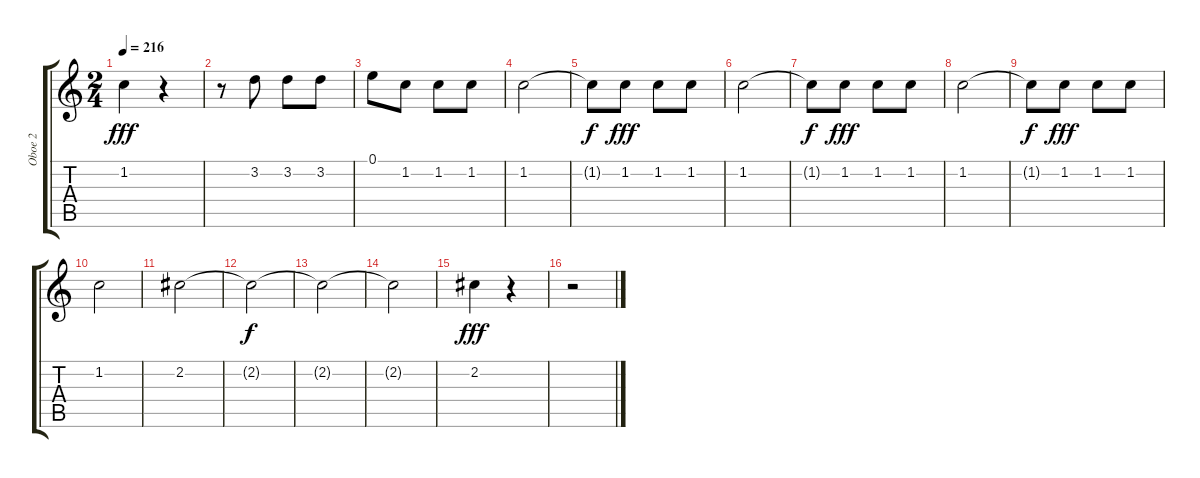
\track ("Oboe 2" "Oboe 2") {instrument acousticguitarnylon}
\staff {score tabs}
\tuning (E4 B3 G3 D3 A2 E2) {hide}
\ts (2 4)
\tempo 216
\clef g2
\ks c
1.2.4{dy fff} r.4 |
r.8 3.2.8 3.2.8 3.2.8 |
0.1.8 1.2.8 1.2.8 1.2.8 |
1.2.2 |
1.2{t}.8{dy f} 1.2.8{dy fff} 1.2.8 1.2.8 |
1.2.2 |
1.2{t}.8{dy f} 1.2.8{dy fff} 1.2.8 1.2.8 |
1.2.2 |
1.2{t}.8{dy f} 1.2.8{dy fff} 1.2.8 1.2.8 |
1.2.2 |
2.2.2 |
2.2{t}.2{dy f} |
2.2{t}.2 |
2.2{t}.2 |
2.2.4{dy fff} r.4 |
r.2
